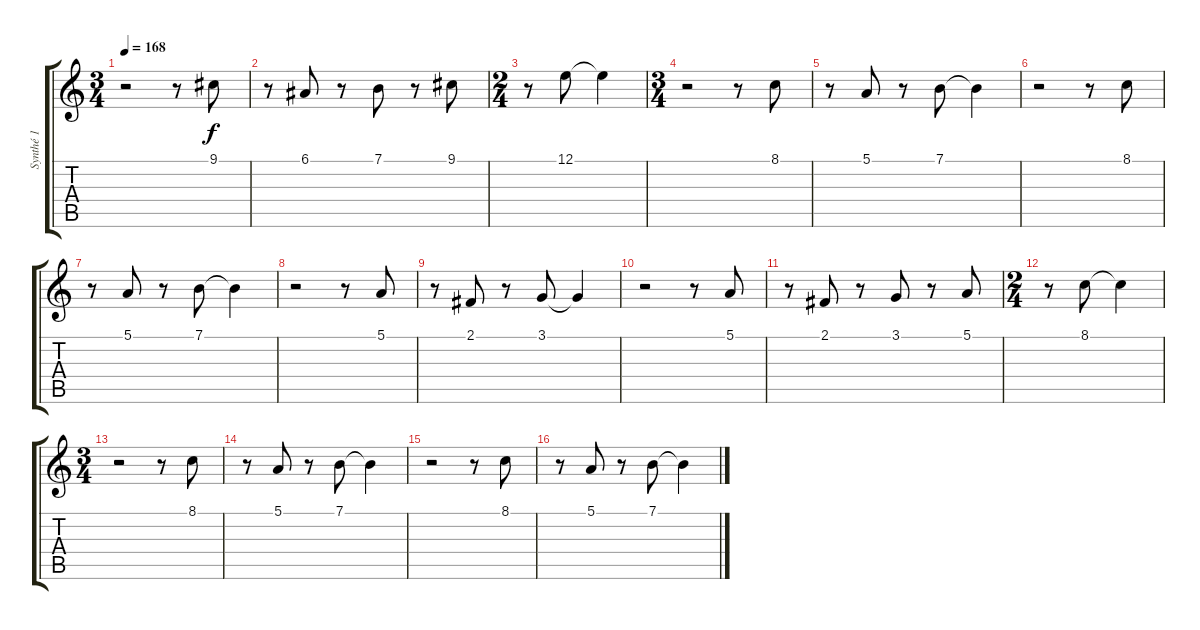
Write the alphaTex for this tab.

\track ("Synthé 1" "Synthé 1") {instrument stringensemble1}
\staff {score tabs}
\tuning (E4 B3 G3 D3 A2 E2) {hide}
\ts (3 4)
\tempo 168
\clef g2
\ks c
r.2{dy f} r.8 9.1.8 |
r.8 6.1.8 r.8 7.1.8 r.8 9.1.8 |
\ts (2 4)
r.8 12.1.8 12.1{t}.4 |
\ts (3 4)
r.2 r.8 8.1.8 |
r.8 5.1.8 r.8 7.1.8 7.1{t}.4 |
r.2 r.8 8.1.8 |
r.8 5.1.8 r.8 7.1.8 7.1{t}.4 |
r.2 r.8 5.1.8 |
r.8 2.1.8 r.8 3.1.8 3.1{t}.4 |
r.2 r.8 5.1.8 |
r.8 2.1.8 r.8 3.1.8 r.8 5.1.8 |
\ts (2 4)
r.8 8.1.8 8.1{t}.4 |
\ts (3 4)
r.2 r.8 8.1.8 |
r.8 5.1.8 r.8 7.1.8 7.1{t}.4 |
r.2 r.8 8.1.8 |
r.8 5.1.8 r.8 7.1.8 7.1{t}.4
